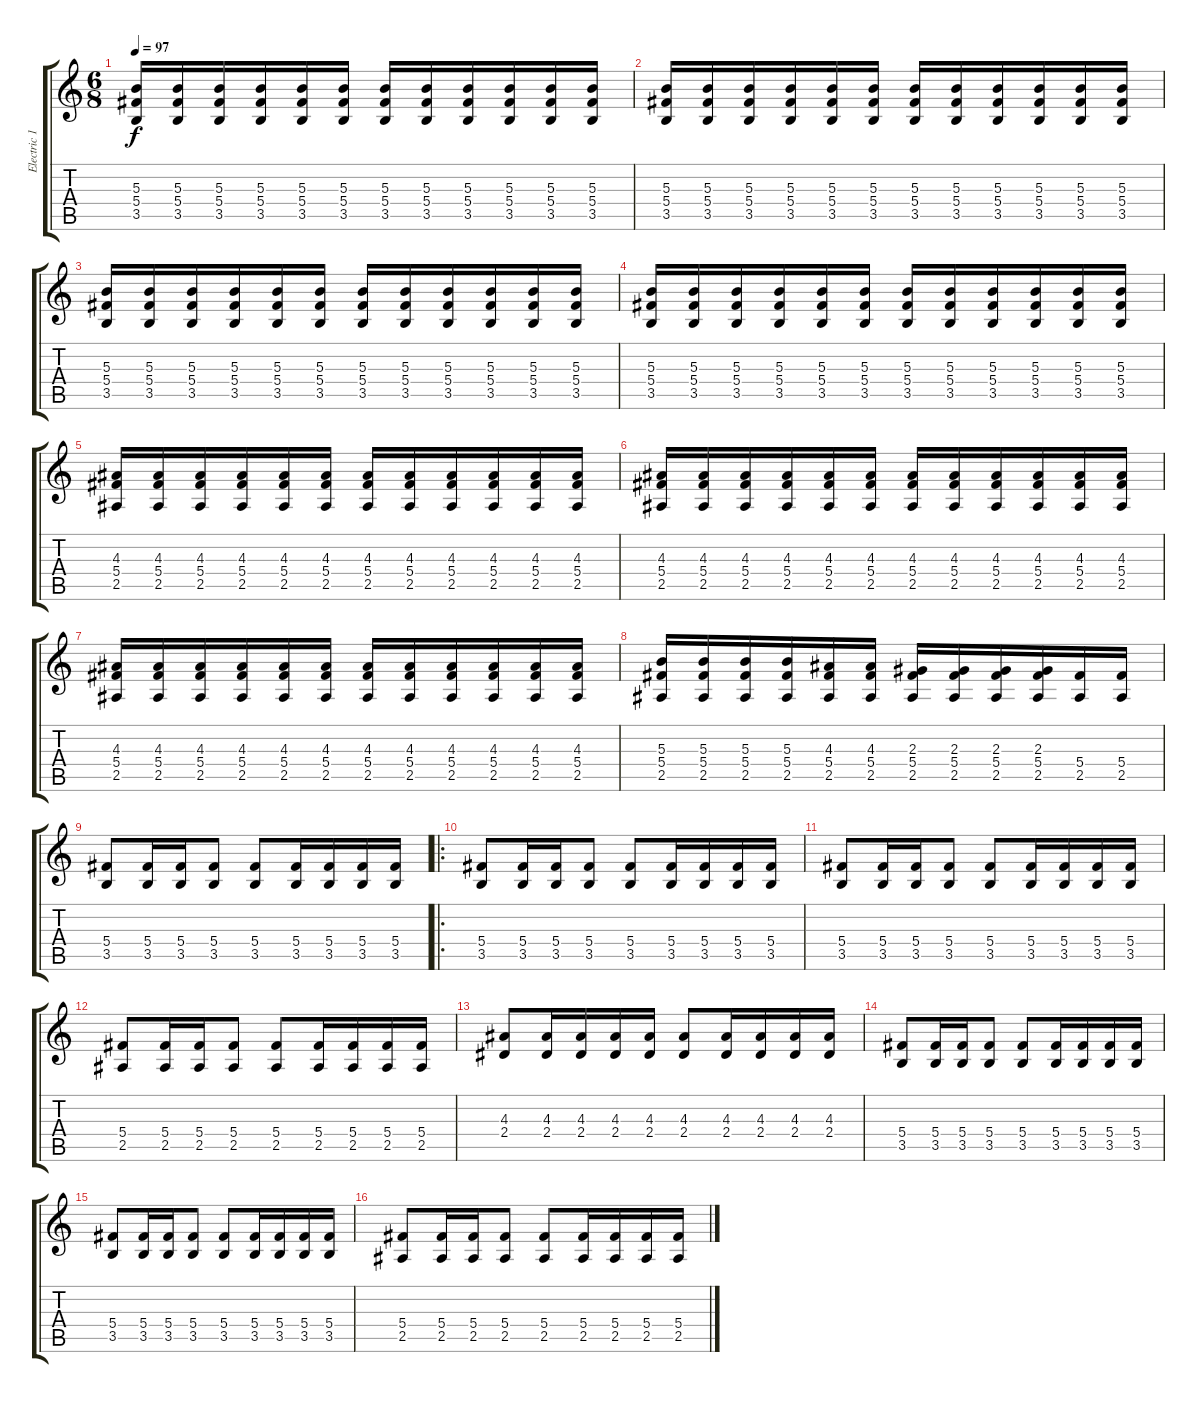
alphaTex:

\track ("Electric 1" "Electric 1") {instrument distortionguitar}
\staff {score tabs}
\tuning (Eb4 Bb3 Gb3 Db3 Ab2 Eb2) {hide}
\ts (6 8)
\tempo 97
\clef g2
\ks c
(5.3 5.4 3.5).16{dy f} (5.3 5.4 3.5).16 (5.3 5.4 3.5).16 (5.3 5.4 3.5).16 (5.3 5.4 3.5).16 (5.3 5.4 3.5).16 (5.3 5.4 3.5).16 (5.3 5.4 3.5).16 (5.3 5.4 3.5).16 (5.3 5.4 3.5).16 (5.3 5.4 3.5).16 (5.3 5.4 3.5).16 |
(5.3 5.4 3.5).16 (5.3 5.4 3.5).16 (5.3 5.4 3.5).16 (5.3 5.4 3.5).16 (5.3 5.4 3.5).16 (5.3 5.4 3.5).16 (5.3 5.4 3.5).16 (5.3 5.4 3.5).16 (5.3 5.4 3.5).16 (5.3 5.4 3.5).16 (5.3 5.4 3.5).16 (5.3 5.4 3.5).16 |
(5.3 5.4 3.5).16 (5.3 5.4 3.5).16 (5.3 5.4 3.5).16 (5.3 5.4 3.5).16 (5.3 5.4 3.5).16 (5.3 5.4 3.5).16 (5.3 5.4 3.5).16 (5.3 5.4 3.5).16 (5.3 5.4 3.5).16 (5.3 5.4 3.5).16 (5.3 5.4 3.5).16 (5.3 5.4 3.5).16 |
(5.3 5.4 3.5).16 (5.3 5.4 3.5).16 (5.3 5.4 3.5).16 (5.3 5.4 3.5).16 (5.3 5.4 3.5).16 (5.3 5.4 3.5).16 (5.3 5.4 3.5).16 (5.3 5.4 3.5).16 (5.3 5.4 3.5).16 (5.3 5.4 3.5).16 (5.3 5.4 3.5).16 (5.3 5.4 3.5).16 |
(4.3 5.4 2.5).16 (4.3 5.4 2.5).16 (4.3 5.4 2.5).16 (4.3 5.4 2.5).16 (4.3 5.4 2.5).16 (4.3 5.4 2.5).16 (4.3 5.4 2.5).16 (4.3 5.4 2.5).16 (4.3 5.4 2.5).16 (4.3 5.4 2.5).16 (4.3 5.4 2.5).16 (4.3 5.4 2.5).16 |
(4.3 5.4 2.5).16 (4.3 5.4 2.5).16 (4.3 5.4 2.5).16 (4.3 5.4 2.5).16 (4.3 5.4 2.5).16 (4.3 5.4 2.5).16 (4.3 5.4 2.5).16 (4.3 5.4 2.5).16 (4.3 5.4 2.5).16 (4.3 5.4 2.5).16 (4.3 5.4 2.5).16 (4.3 5.4 2.5).16 |
(4.3 5.4 2.5).16 (4.3 5.4 2.5).16 (4.3 5.4 2.5).16 (4.3 5.4 2.5).16 (4.3 5.4 2.5).16 (4.3 5.4 2.5).16 (4.3 5.4 2.5).16 (4.3 5.4 2.5).16 (4.3 5.4 2.5).16 (4.3 5.4 2.5).16 (4.3 5.4 2.5).16 (4.3 5.4 2.5).16 |
(5.3 5.4 2.5).16 (5.3 5.4 2.5).16 (5.3 5.4 2.5).16 (5.3 5.4 2.5).16 (4.3 5.4 2.5).16 (4.3 5.4 2.5).16 (2.3 5.4 2.5).16 (2.3 5.4 2.5).16 (2.3 5.4 2.5).16 (2.3 5.4 2.5).16 (5.4 2.5).16 (5.4 2.5).16 |
(5.4 3.5).8 (5.4 3.5).16 (5.4 3.5).16 (5.4 3.5).8 (5.4 3.5).8 (5.4 3.5).16 (5.4 3.5).16 (5.4 3.5).16 (5.4 3.5).16 |
\ro
(5.4 3.5).8 (5.4 3.5).16 (5.4 3.5).16 (5.4 3.5).8 (5.4 3.5).8 (5.4 3.5).16 (5.4 3.5).16 (5.4 3.5).16 (5.4 3.5).16 |
(5.4 3.5).8 (5.4 3.5).16 (5.4 3.5).16 (5.4 3.5).8 (5.4 3.5).8 (5.4 3.5).16 (5.4 3.5).16 (5.4 3.5).16 (5.4 3.5).16 |
(5.4 2.5).8 (5.4 2.5).16 (5.4 2.5).16 (5.4 2.5).8 (5.4 2.5).8 (5.4 2.5).16 (5.4 2.5).16 (5.4 2.5).16 (5.4 2.5).16 |
(4.3 2.4).8 (4.3 2.4).16 (4.3 2.4).16 (4.3 2.4).16 (4.3 2.4).16 (4.3 2.4).8 (4.3 2.4).16 (4.3 2.4).16 (4.3 2.4).16 (4.3 2.4).16 |
(5.4 3.5).8 (5.4 3.5).16 (5.4 3.5).16 (5.4 3.5).8 (5.4 3.5).8 (5.4 3.5).16 (5.4 3.5).16 (5.4 3.5).16 (5.4 3.5).16 |
(5.4 3.5).8 (5.4 3.5).16 (5.4 3.5).16 (5.4 3.5).8 (5.4 3.5).8 (5.4 3.5).16 (5.4 3.5).16 (5.4 3.5).16 (5.4 3.5).16 |
(5.4 2.5).8 (5.4 2.5).16 (5.4 2.5).16 (5.4 2.5).8 (5.4 2.5).8 (5.4 2.5).16 (5.4 2.5).16 (5.4 2.5).16 (5.4 2.5).16
